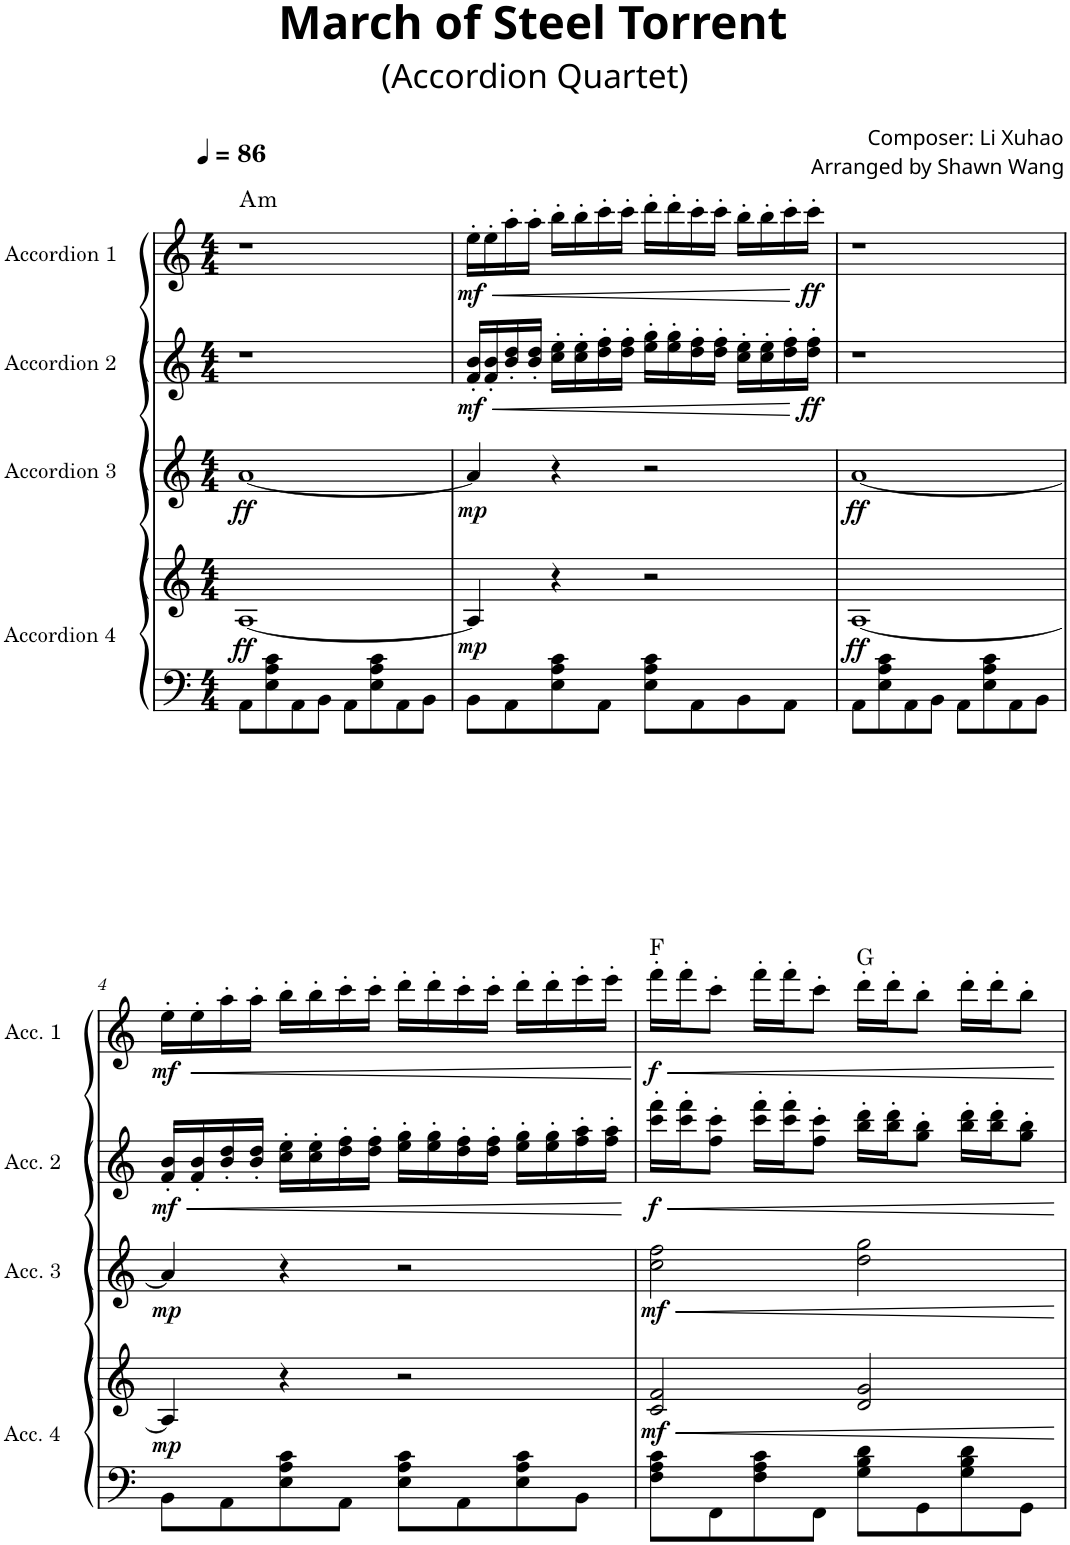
**kern	**kern	**dynam	**kern	**dynam	**kern	**dynam	**kern	**dynam	**harte
*part4	*part4	*part4	*part3	*part3	*part2	*part2	*part1	*part1	*part1
*staff5	*staff4	*staff4/5	*staff3	*staff3	*staff2	*staff2	*staff1	*staff1	*
*I"Accordion 4	*	*	*I"Accordion 3	*	*I"Accordion 2	*	*I"Accordion 1	*	*
*I'Acc. 4	*	*	*I'Acc. 3	*	*I'Acc. 2	*	*I'Acc. 1	*	*
*clefF4	*clefG2	*	*clefG2	*	*clefG2	*	*clefG2	*	*
*	*	*	*Trd7c12	*	*	*	*	*	*
*k[]	*k[]	*	*k[]	*	*k[]	*	*k[]	*	*
*M4/4	*M4/4	*	*M4/4	*	*M4/4	*	*M4/4	*	*
*MM86	*MM86	*	*MM86	*	*MM86	*	*MM86	*	*
=1	=1	=1	=1	=1	=1	=1	=1	=1	=1
!	!	!LO:DY:b	!	!LO:DY:b	!	!	!	!	!LO:H:kt=m
8AA\L	[1A	ff	[1a	ff	1r	.	1r	.	A:min
8E\ 8A\ 8c\	.	.	.	.	.	.	.	.	.
8AA\	.	.	.	.	.	.	.	.	.
8BB\J	.	.	.	.	.	.	.	.	.
8AA\L	.	.	.	.	.	.	.	.	.
8E\ 8A\ 8c\	.	.	.	.	.	.	.	.	.
8AA\	.	.	.	.	.	.	.	.	.
8BB\J	.	.	.	.	.	.	.	.	.
=2	=2	=2	=2	=2	=2	=2	=2	=2	=2
!	!	!LO:DY:b	!	!LO:DY:b	!	!LO:HP:b	!	!LO:HP:b	!
!	!	!	!	!	!	!LO:DY:n=1:b	!	!LO:DY:n=1:b	!
8BB\L	4A/]	mp	4a/]	mp	16f/' 16b/'LL	< mf	16ee'\LL	< mf	.
.	.	.	.	.	16f/' 16b/'	.	16ee'\	.	.
8AA\	.	.	.	.	16b/' 16dd/'	.	16aa'\	.	.
.	.	.	.	.	16b/' 16dd/'JJ	.	16aa'\JJ	.	.
8E\ 8A\ 8c\	4r	.	4r	.	16cc\' 16ee\'LL	.	16bb'\LL	.	.
.	.	.	.	.	16cc\' 16ee\'	.	16bb'\	.	.
8AA\J	.	.	.	.	16dd\' 16ff\'	.	16ccc'\	.	.
.	.	.	.	.	16dd\' 16ff\'JJ	.	16ccc'\JJ	.	.
8E\ 8A\ 8c\L	2r	.	2r	.	16ee\' 16gg\'LL	.	16ddd'\LL	.	.
.	.	.	.	.	16ee\' 16gg\'	.	16ddd'\	.	.
8AA\	.	.	.	.	16dd\' 16ff\'	.	16ccc'\	.	.
.	.	.	.	.	16dd\' 16ff\'JJ	.	16ccc'\JJ	.	.
8BB\	.	.	.	.	16cc\' 16ee\'LL	.	16bb'\LL	.	.
.	.	.	.	.	16cc\' 16ee\'	.	16bb'\	.	.
8AA\J	.	.	.	.	16dd\' 16ff\'	.	16ccc'\	.	.
!	!	!	!	!	!	!LO:DY:n=2:b	!	!LO:DY:n=2:b	!
.	.	.	.	.	16dd\' 16ff\'JJ	[ ff	16ccc'\JJ	[ ff	.
=3	=3	=3	=3	=3	=3	=3	=3	=3	=3
!	!	!LO:DY:b	!	!LO:DY:b	!	!	!	!	!
8AA\L	[1A	ff	[1a	ff	1r	.	1r	.	.
8E\ 8A\ 8c\	.	.	.	.	.	.	.	.	.
8AA\	.	.	.	.	.	.	.	.	.
8BB\J	.	.	.	.	.	.	.	.	.
8AA\L	.	.	.	.	.	.	.	.	.
8E\ 8A\ 8c\	.	.	.	.	.	.	.	.	.
8AA\	.	.	.	.	.	.	.	.	.
8BB\J	.	.	.	.	.	.	.	.	.
!!LO:LB:g=z
=4	=4	=4	=4	=4	=4	=4	=4	=4	=4
!	!	!LO:DY:b	!	!LO:DY:b	!	!LO:HP:b	!	!	!
!	!	!	!	!	!	!LO:DY:n=1:b	!	!LO:DY:b	!
8BB\L	4A/]	mp	4a/]	mp	16f/' 16b/'LL	< mf	16ee'\LL	mf	.
!	!	!	!	!	!	!	!	!LO:HP:b	!
.	.	.	.	.	16f/' 16b/'	.	16ee'\	<	.
8AA\	.	.	.	.	16b/' 16dd/'	.	16aa'\	.	.
.	.	.	.	.	16b/' 16dd/'JJ	.	16aa'\JJ	.	.
8E\ 8A\ 8c\	4r	.	4r	.	16cc\' 16ee\'LL	.	16bb'\LL	.	.
.	.	.	.	.	16cc\' 16ee\'	.	16bb'\	.	.
8AA\J	.	.	.	.	16dd\' 16ff\'	.	16ccc'\	.	.
.	.	.	.	.	16dd\' 16ff\'JJ	.	16ccc'\JJ	.	.
8E\ 8A\ 8c\L	2r	.	2r	.	16ee\' 16gg\'LL	.	16ddd'\LL	.	.
.	.	.	.	.	16ee\' 16gg\'	.	16ddd'\	.	.
8AA\	.	.	.	.	16dd\' 16ff\'	.	16ccc'\	.	.
.	.	.	.	.	16dd\' 16ff\'JJ	.	16ccc'\JJ	.	.
8E\ 8A\ 8c\	.	.	.	.	16ee\' 16gg\'LL	.	16ddd'\LL	.	.
.	.	.	.	.	16ee\' 16gg\'	.	16ddd'\	.	.
8BB\J	.	.	.	.	16ff\' 16aa\'	.	16eee'\	.	.
.	.	.	.	.	16ff\' 16aa\'JJ	.	16eee'\JJ	.	.
.	.	.	.	.	.	[	.	[	.
=5	=5	=5	=5	=5	=5	=5	=5	=5	=5
!	!	!LO:HP:b	!	!LO:HP:b	!	!LO:HP:b	!	!LO:HP:b	!
!	!	!LO:DY:n=1:b	!	!LO:DY:n=1:b	!	!LO:DY:n=1:b	!	!LO:DY:n=1:b	!
8F\ 8A\ 8c\L	2c/ 2f/	< mf	2cc\ 2ff\	< mf	16ccc\' 16fff\'LL	< f	16fff'\LL	< f	F:maj
.	.	.	.	.	16ccc\' 16fff\'J	.	16fff'\J	.	.
8FF\	.	.	.	.	8ff\' 8ccc\'J	.	8ccc'\J	.	.
8F\ 8A\ 8c\	.	.	.	.	16ccc\' 16fff\'LL	.	16fff'\LL	.	.
.	.	.	.	.	16ccc\' 16fff\'J	.	16fff'\J	.	.
8FF\J	.	.	.	.	8ff\' 8ccc\'J	.	8ccc'\J	.	.
8G\ 8B\ 8d\L	2d/ 2g/	.	2dd\ 2gg\	.	16bb\' 16ddd\'LL	.	16ddd'\LL	.	G:maj
.	.	.	.	.	16bb\' 16ddd\'J	.	16ddd'\J	.	.
8GG\	.	.	.	.	8gg\' 8bb\'J	.	8bb'\J	.	.
8G\ 8B\ 8d\	.	.	.	.	16bb\' 16ddd\'LL	.	16ddd'\LL	.	.
.	.	.	.	.	16bb\' 16ddd\'J	.	16ddd'\J	.	.
8GG\J	.	.	.	.	8gg\' 8bb\'J	.	8bb'\J	.	.
.	.	[	.	[	.	[	.	[	.
=	=	=	=	=	=	=	=	=	=
*-	*-	*-	*-	*-	*-	*-	*-	*-	*-
